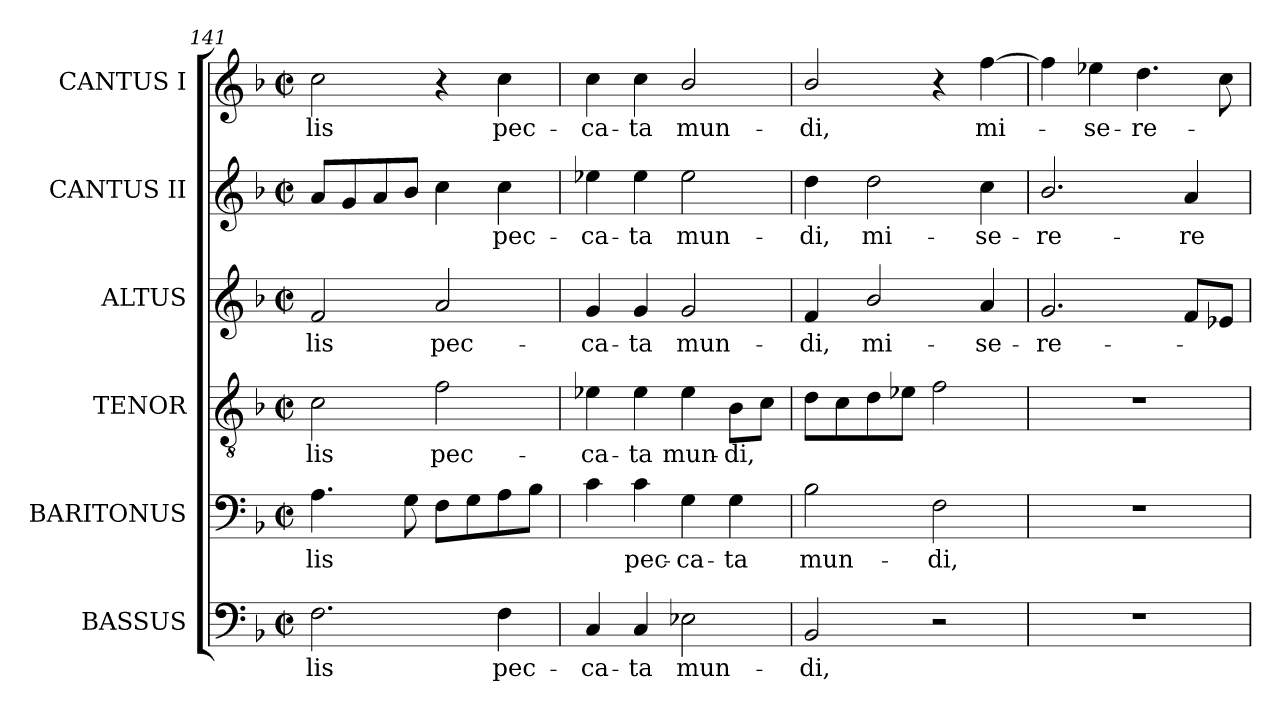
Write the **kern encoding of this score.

**kern	**text	**kern	**text	**kern	**text	**kern	**text	**kern	**text	**kern	**text
*part6	*part6	*part5	*part5	*part4	*part4	*part3	*part3	*part2	*part2	*part1	*part1
*staff6	*staff6	*staff5	*staff5	*staff4	*staff4	*staff3	*staff3	*staff2	*staff2	*staff1	*staff1
*I"BASSUS	*	*I"BARITONUS	*	*I"TENOR	*	*I"ALTUS	*	*I"CANTUS II	*	*I"CANTUS I	*
*I'B.	*	*I'Bar.	*	*I'T.	*	*I'A.	*	*	*	*	*
*clefF4	*	*clefF4	*	*clefGv2	*	*clefG2	*	*clefG2	*	*clefG2	*
*	*	*	*	*ITrd7c12	*	*	*	*	*	*	*
*k[b-]	*	*k[b-]	*	*k[b-]	*	*k[b-]	*	*k[b-]	*	*k[b-]	*
*F:	*	*F:	*	*F:	*	*F:	*	*F:	*	*F:	*
*M2/2	*	*M2/2	*	*M2/2	*	*M2/2	*	*M2/2	*	*M2/2	*
*met(c|)	*	*met(c|)	*	*met(c|)	*	*met(c|)	*	*met(c|)	*	*met(c|)	*
=141	=141	=141	=141	=141	=141	=141	=141	=141	=141	=141	=141
!	!LO:LY:b:color=#000000	!	!	!	!	!	!	!	!	!	!
!	!	!	!LO:LY:b:color=#000000	!	!	!	!	!	!	!	!
!	!	!	!	!	!LO:LY:b:color=#000000	!	!	!	!	!	!
!	!	!	!	!	!	!	!LO:LY:b:color=#000000	!	!	!	!
!	!	!	!	!	!	!	!	!	!	!	!LO:LY:b:color=#000000
2.Fi\	-lis	4.Ai\	-lis	2Ci\	-lis	2fi/	-lis	8ai/L	.	2cci\	-lis
.	.	.	.	.	.	.	.	8gi/	.	.	.
.	.	.	.	.	.	.	.	8ai/	.	.	.
.	.	8Gi\	.	.	.	.	.	8b-i/J	.	.	.
!	!	!	!	!	!LO:LY:b:color=#000000	!	!	!	!	!	!
!	!	!	!	!	!	!	!LO:LY:b:color=#000000	!	!	!	!
.	.	8Fi\L	.	2Fi\	pec-	2ai/	pec-	4cci\	.	4r	.
.	.	8Gi\	.	.	.	.	.	.	.	.	.
!	!LO:LY:b:color=#000000	!	!	!	!	!	!	!	!	!	!
!	!	!	!	!	!	!	!	!	!LO:LY:b:color=#000000	!	!
!	!	!	!	!	!	!	!	!	!	!	!LO:LY:b:color=#000000
4Fi\	pec-	8Ai\	.	.	.	.	.	4cci\	pec-	4cci\	pec-
.	.	8B-i\J	.	.	.	.	.	.	.	.	.
!!LO:LB:g=z
=142	=142	=142	=142	=142	=142	=142	=142	=142	=142	=142	=142
!	!LO:LY:b:color=#000000	!	!	!	!	!	!	!	!	!	!
!	!	!	!	!	!LO:LY:b:color=#000000	!	!	!	!	!	!
!	!	!	!	!	!	!	!LO:LY:b:color=#000000	!	!	!	!
!	!	!	!	!	!	!	!	!	!LO:LY:b:color=#000000	!	!
!	!	!	!	!	!	!	!	!	!	!	!LO:LY:b:color=#000000
4Ci/	-ca-	4ci\	.	4E-Xi\	-ca-	4gi/	-ca-	4ee-Xi\	-ca-	4cci\	-ca-
!	!LO:LY:b:color=#000000	!	!	!	!	!	!	!	!	!	!
!	!	!	!LO:LY:b:color=#000000	!	!	!	!	!	!	!	!
!	!	!	!	!	!LO:LY:b:color=#000000	!	!	!	!	!	!
!	!	!	!	!	!	!	!LO:LY:b:color=#000000	!	!	!	!
!	!	!	!	!	!	!	!	!	!LO:LY:b:color=#000000	!	!
!	!	!	!	!	!	!	!	!	!	!	!LO:LY:b:color=#000000
4Ci/	-ta	4ci\	pec-	4E-i\	-ta	4gi/	-ta	4ee-i\	-ta	4cci\	-ta
!	!LO:LY:b:color=#000000	!	!	!	!	!	!	!	!	!	!
!	!	!	!LO:LY:b:color=#000000	!	!	!	!	!	!	!	!
!	!	!	!	!	!LO:LY:b:color=#000000	!	!	!	!	!	!
!	!	!	!	!	!	!	!LO:LY:b:color=#000000	!	!	!	!
!	!	!	!	!	!	!	!	!	!LO:LY:b:color=#000000	!	!
!	!	!	!	!	!	!	!	!	!	!	!LO:LY:b:color=#000000
2E-Xi\	mun-	4Gi\	-ca-	4E-i\	mun-	2gi/	mun-	2ee-i\	mun-	2b-i/	mun-
!	!	!	!LO:LY:b:color=#000000	!	!	!	!	!	!	!	!
!	!	!	!	!	!LO:LY:b:color=#000000	!	!	!	!	!	!
.	.	4Gi\	-ta	8BB-i\L	-di,	.	.	.	.	.	.
.	.	.	.	8Ci\J	.	.	.	.	.	.	.
=143	=143	=143	=143	=143	=143	=143	=143	=143	=143	=143	=143
!	!LO:LY:b:color=#000000	!	!	!	!	!	!	!	!	!	!
!	!	!	!LO:LY:b:color=#000000	!	!	!	!	!	!	!	!
!	!	!	!	!	!	!	!LO:LY:b:color=#000000	!	!	!	!
!	!	!	!	!	!	!	!	!	!LO:LY:b:color=#000000	!	!
!	!	!	!	!	!	!	!	!	!	!	!LO:LY:b:color=#000000
2BB-i/	-di,	2B-i\	mun-	8Di\L	.	4fi/	-di,	4ddi\	-di,	2b-i/	-di,
.	.	.	.	8Ci\	.	.	.	.	.	.	.
!	!	!	!	!	!	!	!LO:LY:b:color=#000000	!	!	!	!
!	!	!	!	!	!	!	!	!	!LO:LY:b:color=#000000	!	!
.	.	.	.	8Di\	.	2b-i/	mi-	2ddi\	mi-	.	.
.	.	.	.	8E-Xi\J	.	.	.	.	.	.	.
!	!	!	!LO:LY:b:color=#000000	!	!	!	!	!	!	!	!
2r	.	2Fi\	-di,	2Fi\	.	.	.	.	.	4r	.
!	!	!	!	!	!	!	!LO:LY:b:color=#000000	!	!	!	!
!	!	!	!	!	!	!	!	!	!LO:LY:b:color=#000000	!	!
!	!	!	!	!	!	!	!	!	!	!	!LO:LY:b:color=#000000
.	.	.	.	.	.	4ai/	-se-	4cci\	-se-	[4ffi\	mi-
=144	=144	=144	=144	=144	=144	=144	=144	=144	=144	=144	=144
!	!	!	!	!	!	!	!LO:LY:b:color=#000000	!	!	!	!
!	!	!	!	!	!	!	!	!	!LO:LY:b:color=#000000	!	!
1r	.	1r	.	1r	.	2.gi/	-re-	2.b-i/	-re-	4ffi\]	.
!	!	!	!	!	!	!	!	!	!	!	!LO:LY:b:color=#000000
.	.	.	.	.	.	.	.	.	.	4ee-Xi\	-se-
!	!	!	!	!	!	!	!	!	!	!	!LO:LY:b:color=#000000
.	.	.	.	.	.	.	.	.	.	4.ddi\	-re-
!	!	!	!	!	!	!	!	!	!LO:LY:b:color=#000000	!	!
.	.	.	.	.	.	8fi/L	.	4ai/	-re	.	.
.	.	.	.	.	.	8e-Xi/J	.	.	.	8cci\	.
=	=	=	=	=	=	=	=	=	=	=	=
*-	*-	*-	*-	*-	*-	*-	*-	*-	*-	*-	*-
